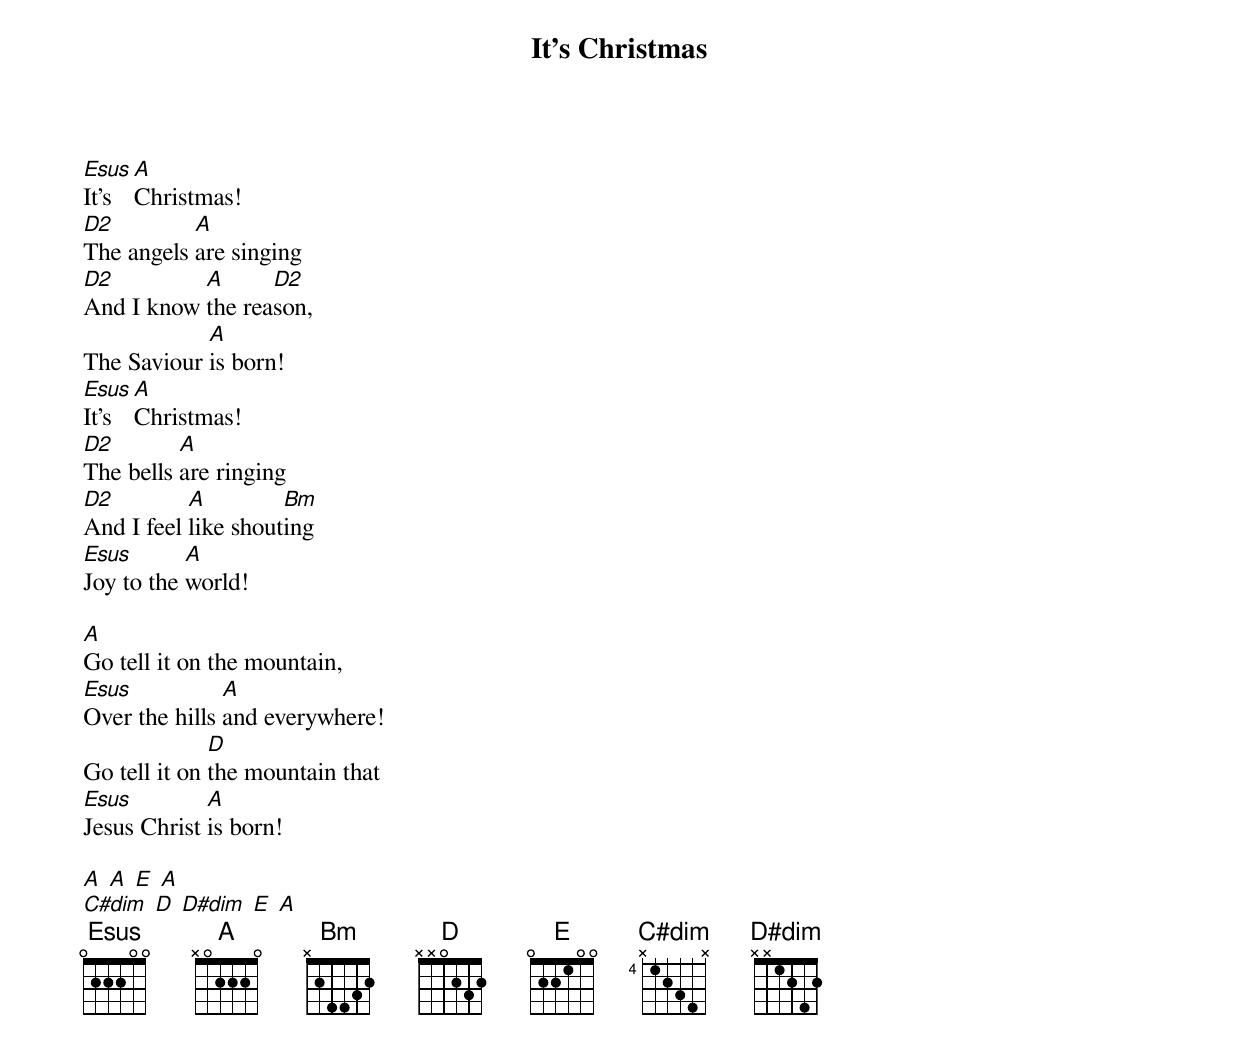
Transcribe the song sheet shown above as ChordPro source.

{Title: It's Christmas}
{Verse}
[Esus]It's [A]Christmas!
[D2]The angels [A]are singing
[D2]And I know [A]the rea[D2]son,
The Saviour [A]is born!
[Esus]It's [A]Christmas!
[D2]The bells [A]are ringing
[D2]And I feel [A]like shout[Bm]ing
[Esus]Joy to the [A]world!

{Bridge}
[A]Go tell it on the mountain,
[Esus]Over the hills [A]and everywhere!
Go tell it on [D]the mountain that
[Esus]Jesus Christ [A]is born!

{Bridge 2}
[A] [A] [E] [A]
[C#dim] [D] [D#dim] [E] [A]
